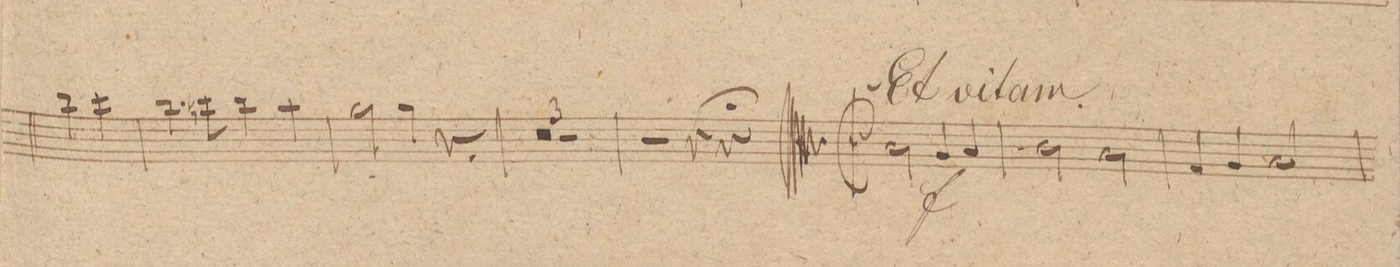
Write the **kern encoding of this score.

**kern	**dynam
*I"Oboi 1mo	*
*clefG2	*
*k[f#c#g#]	*
*met(c|)	*
*M2/2	*
4bb\	.
4ccc#\	.
=185	=185
4.bb\	.
8cccn\	.
4bb\	.
4aa\	.
=186	=186
2gg#\	.
4ff#\	.
4r	.
=187	=187
0r	.
=188	=188
=189	=189
1r	.
=190	=190
2r	.
4r	.
4r;	.
=191||	=191||
*M2/2	*
*met(c|)	*
*mmet(c|)	*
2a\	f
4g#/	.
4a/	.
=192	=192
2b\	.
2a\	.
=193	=193
4f#/	.
4g#/	.
2a/	.
=194	=194
*-	*-
